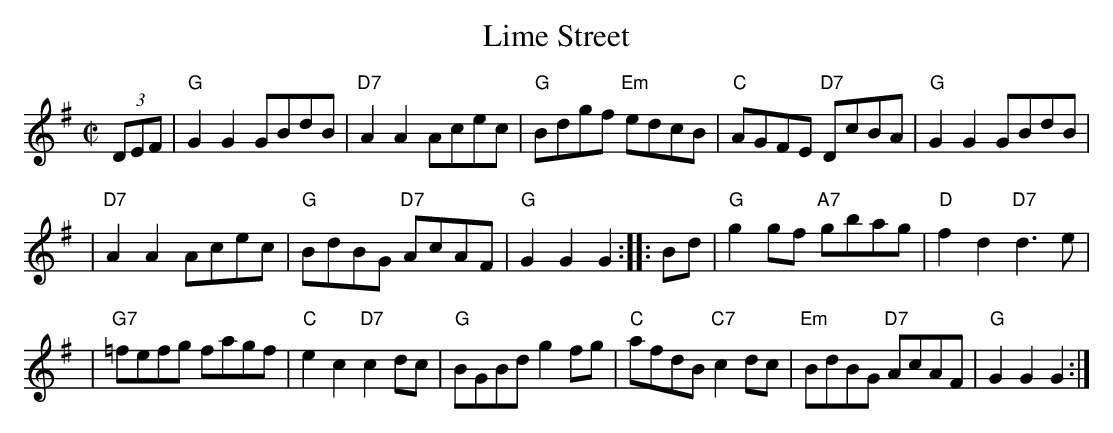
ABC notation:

X:1
T: Lime Street
M: C|
L: 1/8
K: G
(3DEF \
| "G"G2G2 GBdB | "D7"A2A2 Acec | "G"Bdgf "Em"edcB | "C"AGFE "D7"DcBA | "G"G2G2 GBdB |
| "D7"A2A2 Acec | "G"BdBG "D7"AcAF | "G"G2G2 G2 :: Bd | "G"g2gf "A7"gbag | "D"f2d2 "D7"d3e |
| "G7"=fefg fagf | "C"e2c2 "D7"c2dc | "G"BGBd g2fg | "C"afdB "C7"c2dc | "Em"BdBG "D7"AcAF | "G"G2G2 G2 :|
